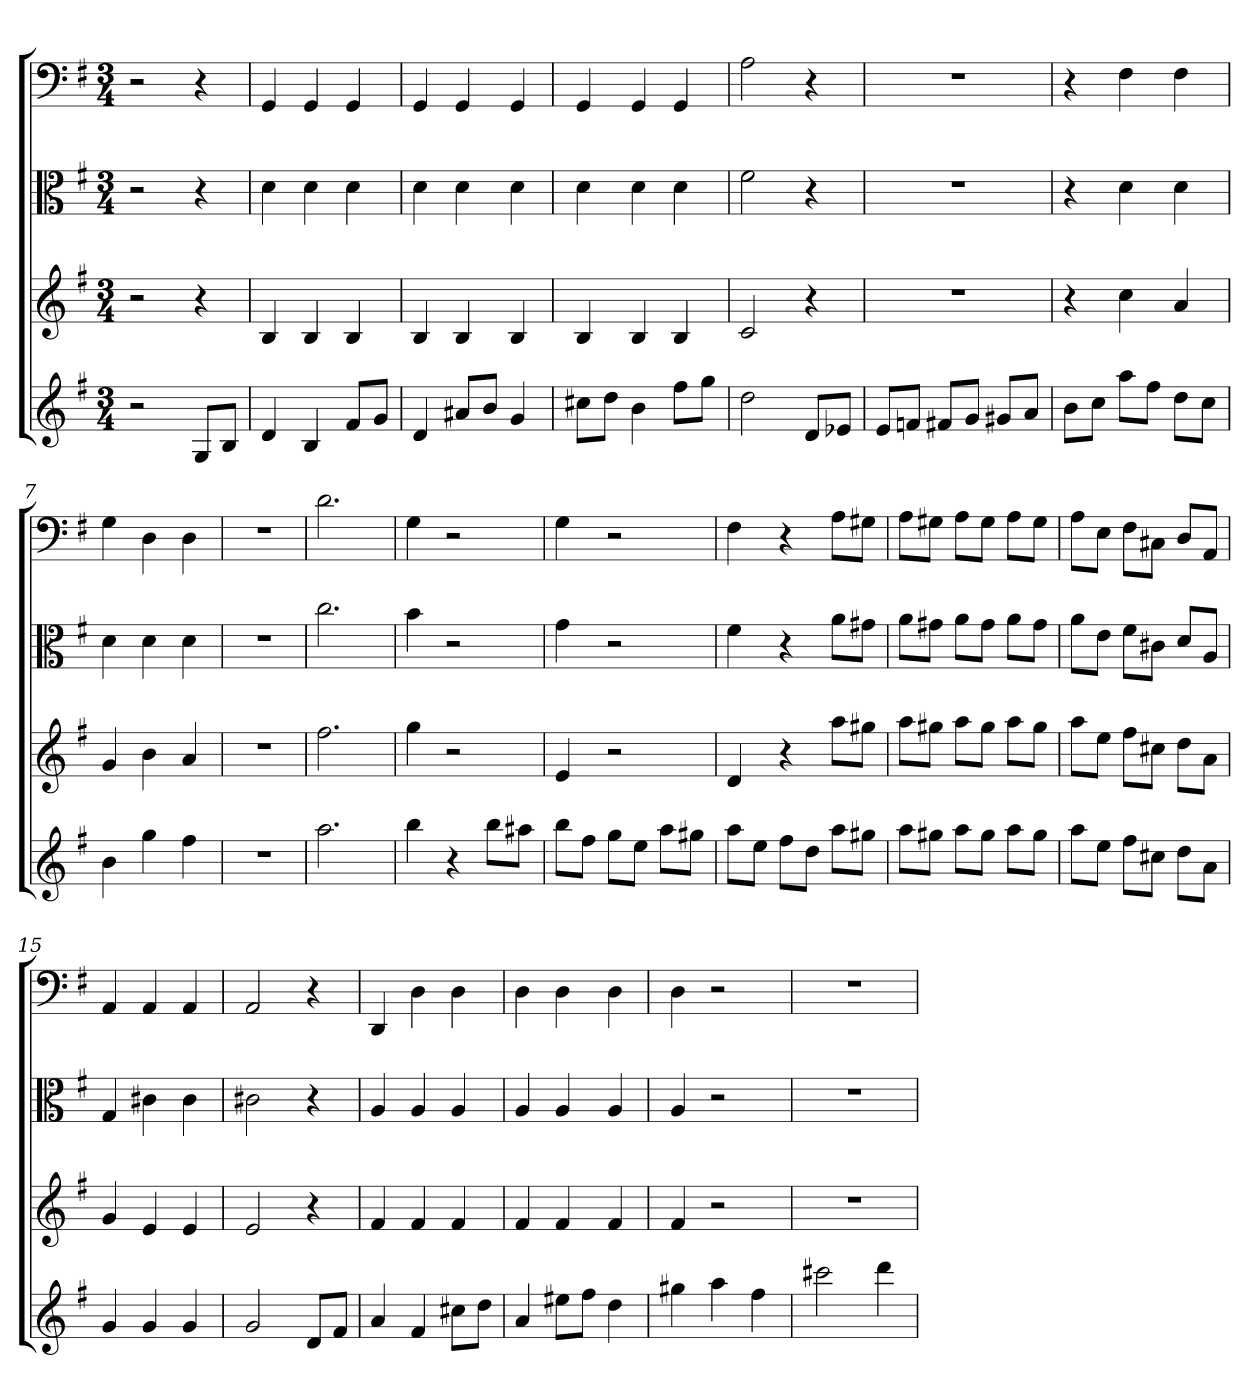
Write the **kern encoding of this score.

**kern	**kern	**kern	**kern
*part4	*part3	*part2	*part1
*staff4	*staff3	*staff2	*staff1
*	*	*clefC3	*clefF4
*k[f#]	*k[f#]	*k[f#]	*k[f#]
*G:	*G:	*G:	*G:
*M3/4	*M3/4	*M3/4	*M3/4
=	=	=	=
2r	2r	2r	2r
8GL	4r	4r	4r
8BJ	.	.	.
=1	=1	=1	=1
4d	4B	4d	4GG
4B	4B	4d	4GG
8f#L	4B	4d	4GG
8gJ	.	.	.
=2	=2	=2	=2
4d	4B	4d	4GG
8a#XL	4B	4d	4GG
8bJ	.	.	.
4g	4B	4d	4GG
=3	=3	=3	=3
8cc#XL	4B	4d	4GG
8ddJ	.	.	.
4b	4B	4d	4GG
8ff#L	4B	4d	4GG
8ggJ	.	.	.
=4	=4	=4	=4
2dd	2c	2f#	2A
8dL	4r	4r	4r
8e-XJ	.	.	.
=5	=5	=5	=5
8eL	2.r	2.r	2.r
8fnJ	.	.	.
8f#XL	.	.	.
8gJ	.	.	.
8g#XL	.	.	.
8aJ	.	.	.
=6	=6	=6	=6
8bL	4r	4r	4r
8ccJ	.	.	.
8aaL	4cc	4d	4F#
8ff#J	.	.	.
8ddL	4a	4d	4F#
8ccJ	.	.	.
=7	=7	=7	=7
4b	4g	4d	4G
4gg	4b	4d	4D
4ff#	4a	4d	4D
=8	=8	=8	=8
2.r	2.r	2.r	2.r
=9	=9	=9	=9
2.aa	2.ff#	2.cc	2.d
=10	=10	=10	=10
4bb	4gg	4b	4G
4r	2r	2r	2r
8bbL	.	.	.
8aa#XJ	.	.	.
=11	=11	=11	=11
8bbL	4e	4g	4G
8ff#J	.	.	.
8ggL	2r	2r	2r
8eeJ	.	.	.
8aaL	.	.	.
8gg#XJ	.	.	.
=12	=12	=12	=12
8aaL	4d	4f#	4F#
8eeJ	.	.	.
8ff#L	4r	4r	4r
8ddJ	.	.	.
8aaL	8aaL	8a\L	8A\L
8gg#XJ	8gg#XJ	8g#X\J	8G#X\J
=13	=13	=13	=13
8aaL	8aaL	8a\L	8A\L
8gg#XJ	8gg#XJ	8g#X\J	8G#X\J
8aaL	8aaL	8a\L	8A\L
8gg#J	8gg#J	8g#\J	8G#\J
8aaL	8aaL	8a\L	8A\L
8gg#J	8gg#J	8g#\J	8G#\J
=14	=14	=14	=14
8aaL	8aaL	8a\L	8A\L
8eeJ	8eeJ	8e\J	8E\J
8ff#L	8ff#L	8f#\L	8F#\L
8cc#XJ	8cc#XJ	8c#X\J	8C#X\J
8ddL	8ddL	8d/L	8D/L
8aJ	8aJ	8A/J	8AA/J
=15	=15	=15	=15
4g	4g	4G	4AA
4g	4e	4c#X	4AA
4g	4e	4c#	4AA
=16	=16	=16	=16
2g	2e	2c#X	2AA
8dL	4r	4r	4r
8f#J	.	.	.
=17	=17	=17	=17
4a	4f#	4A	4DD
4f#	4f#	4A	4D
8cc#XL	4f#	4A	4D
8ddJ	.	.	.
=18	=18	=18	=18
4a	4f#	4A	4D
8ee#XL	4f#	4A	4D
8ff#J	.	.	.
4dd	4f#	4A	4D
=19	=19	=19	=19
4gg#X	4f#	4A	4D
4aa	2r	2r	2r
4ff#	.	.	.
=20	=20	=20	=20
2ccc#X	2.r	2.r	2.r
4ddd	.	.	.
=	=	=	=
*-	*-	*-	*-
